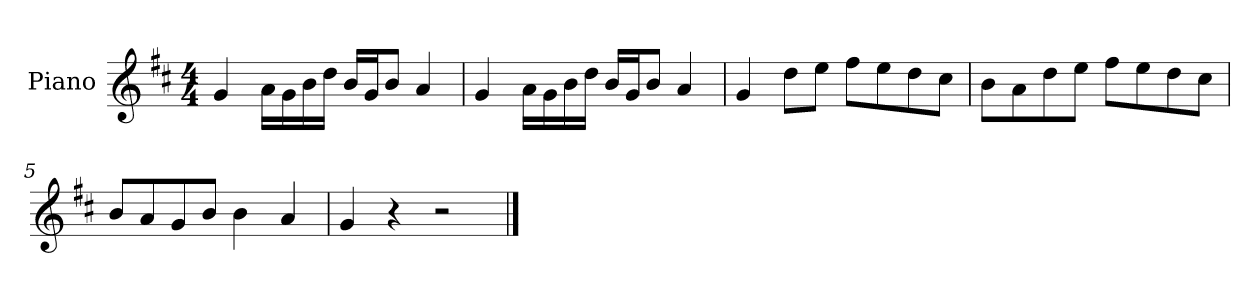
**kern
*part1
*staff1
*I"Piano
*I'P-no
*clefG2
*k[f#c#]
*M4/4
*MM90
=1
4g/
16a\LL
16g\
16b\
16dd\JJ
16b/LL
16g/J
8b/J
4a/
=2
4g/
16a\LL
16g\
16b\
16dd\JJ
16b/LL
16g/J
8b/J
4a/
=3
4g/
8dd\L
8ee\J
8ff#\L
8ee\
8dd\
8cc#\J
=4
8b\L
8a\
8dd\
8ee\J
8ff#\L
8ee\
8dd\
8cc#\J
=5
8b/L
8a/
8g/
8b/J
4b\
4a/
!!LO:LB:g=z
=6
4g/
4r
2r
==
*-
